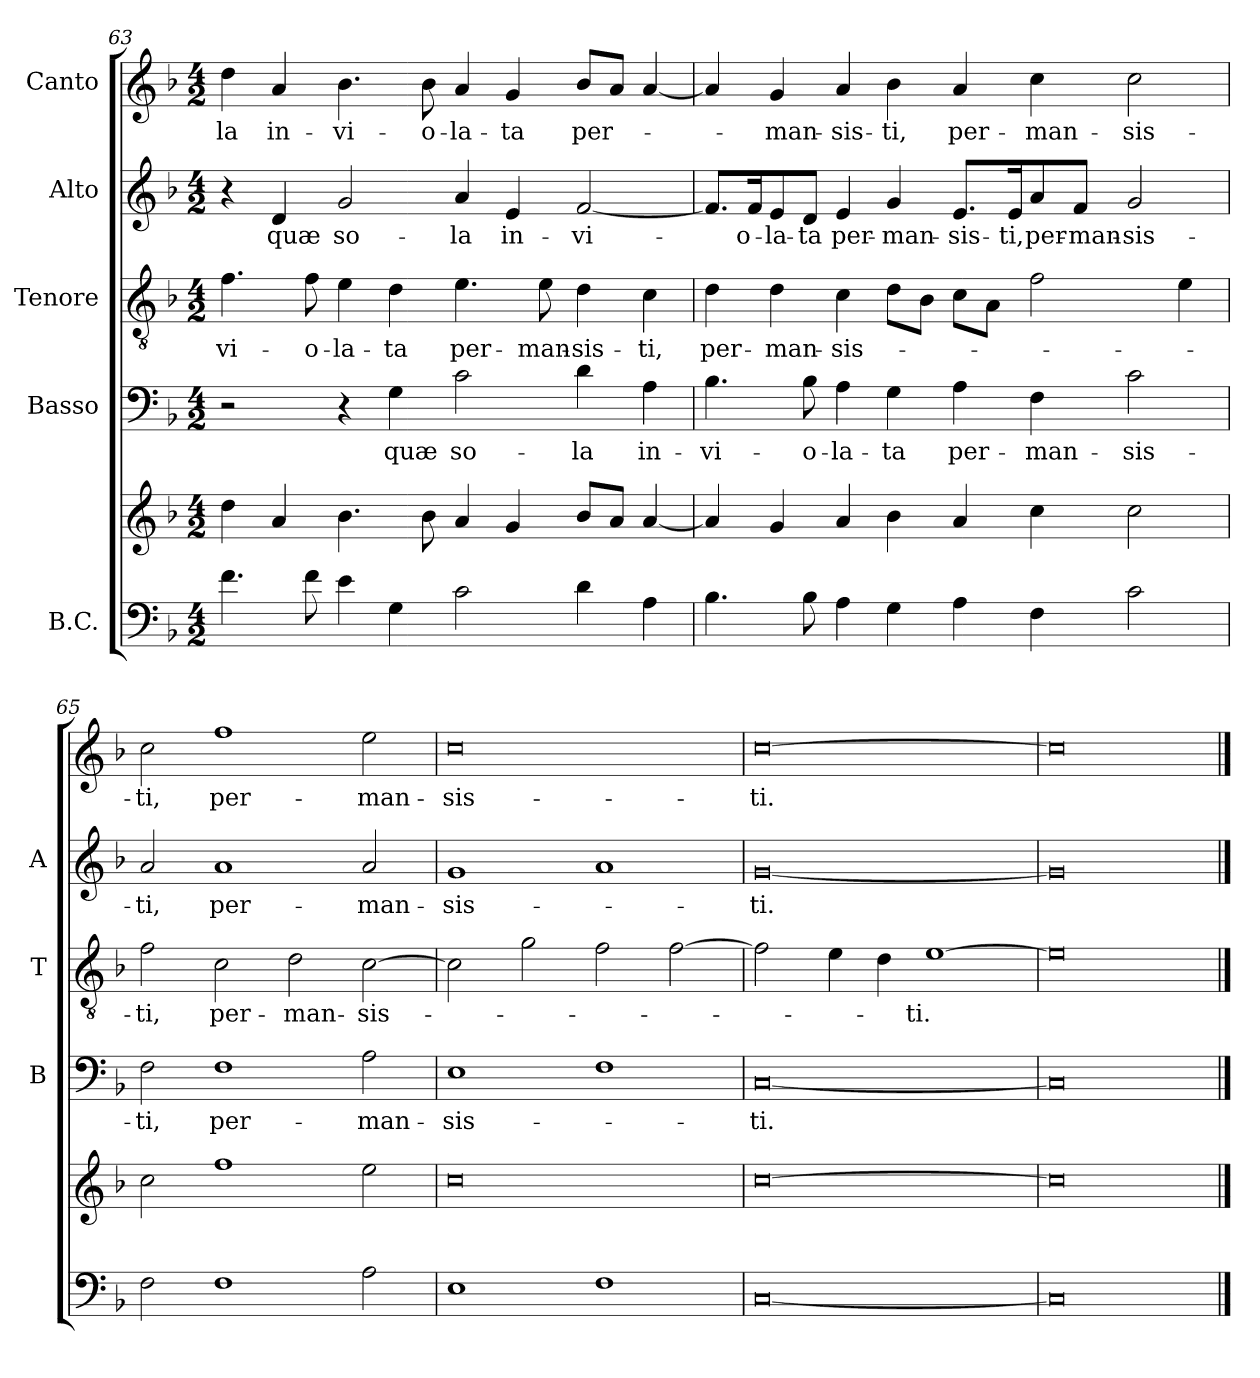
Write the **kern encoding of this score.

**kern	**kern	**kern	**text	**kern	**text	**kern	**text	**kern	**text
*part5	*part5	*part4	*part4	*part3	*part3	*part2	*part2	*part1	*part1
*staff6	*staff5	*staff4	*staff4	*staff3	*staff3	*staff2	*staff2	*staff1	*staff1
*I"B.C.	*	*I"Basso	*	*I"Tenore	*	*I"Alto	*	*I"Canto	*
*	*	*I'B	*	*I'T	*	*I'A	*	*	*
*clefF4	*clefG2	*clefF4	*	*clefGv2	*	*clefG2	*	*clefG2	*
*k[b-]	*k[b-]	*k[b-]	*	*k[b-]	*	*k[b-]	*	*k[b-]	*
*F:	*F:	*F:	*	*F:	*	*F:	*	*F:	*
*M4/2	*M4/2	*M4/2	*	*M4/2	*	*M4/2	*	*M4/2	*
=63	=63	=63	=63	=63	=63	=63	=63	=63	=63
!	!	!	!	!	!LO:LY:b	!	!	!	!LO:LY:b
4.f\	4dd\	2r	.	4.f\	-vi-	4r	.	4dd\	-la
!	!	!	!	!	!	!	!LO:LY:b	!	!LO:LY:b
.	4a/	.	.	.	.	4d/	quæ	4a/	in-
!	!	!	!	!	!LO:LY:b	!	!	!	!
8f\	.	.	.	8f\	-o-	.	.	.	.
!	!	!	!	!	!LO:LY:b	!	!LO:LY:b	!	!LO:LY:b
4e\	4.b-\	4r	.	4e\	-la-	2g/	so-	4.b-\	-vi-
!	!	!	!LO:LY:b	!	!LO:LY:b	!	!	!	!
4G\	.	4G\	quæ	4d\	-ta	.	.	.	.
!	!	!	!	!	!	!	!	!	!LO:LY:b
.	8b-\	.	.	.	.	.	.	8b-\	-o-
!	!	!	!LO:LY:b	!	!LO:LY:b	!	!LO:LY:b	!	!LO:LY:b
2c\	4a/	2c\	so-	4.e\	per-	4a/	-la	4a/	-la-
!	!	!	!	!	!	!	!LO:LY:b	!	!LO:LY:b
.	4g/	.	.	.	.	4e/	in-	4g/	-ta
!	!	!	!	!	!LO:LY:b	!	!	!	!
.	.	.	.	8e\	-man-	.	.	.	.
!	!	!	!LO:LY:b	!	!LO:LY:b	!	!LO:LY:b	!	!LO:LY:b
4d\	8b-/L	4d\	-la	4d\	-sis-	[2f/	-vi-	8b-/L	per-
.	8a/J	.	.	.	.	.	.	8a/J	.
!	!	!	!LO:LY:b	!	!LO:LY:b	!	!	!	!
4A\	[4a/	4A\	in-	4c\	-ti,	.	.	[4a/	.
=64	=64	=64	=64	=64	=64	=64	=64	=64	=64
!	!	!	!LO:LY:b	!	!LO:LY:b	!	!	!	!
4.B-\	4a/]	4.B-\	-vi-	4d\	per-	8.f/L]	.	4a/]	.
!	!	!	!	!	!	!	!LO:LY:b	!	!
.	.	.	.	.	.	16f/K	-o-	.	.
!	!	!	!	!	!LO:LY:b	!	!LO:LY:b	!	!LO:LY:b
.	4g/	.	.	4d\	-man-	8e/	-la-	4g/	-man-
!	!	!	!LO:LY:b	!	!	!	!LO:LY:b	!	!
8B-\	.	8B-\	-o-	.	.	8d/J	-ta	.	.
!	!	!	!LO:LY:b	!	!LO:LY:b	!	!LO:LY:b	!	!LO:LY:b
4A\	4a/	4A\	-la-	4c\	-sis-	4e/	per-	4a/	-sis-
!	!	!	!LO:LY:b	!	!	!	!LO:LY:b	!	!LO:LY:b
4G\	4b-\	4G\	-ta	8d\L	.	4g/	-man-	4b-\	-ti,
.	.	.	.	8B-\J	.	.	.	.	.
!	!	!	!LO:LY:b	!	!	!	!LO:LY:b	!	!LO:LY:b
4A\	4a/	4A\	per-	8c\L	.	8.e/L	-sis-	4a/	per-
.	.	.	.	8A\J	.	.	.	.	.
!	!	!	!	!	!	!	!LO:LY:b	!	!
.	.	.	.	.	.	16e/K	-ti,	.	.
!	!	!	!LO:LY:b	!	!	!	!LO:LY:b	!	!LO:LY:b
4F\	4cc\	4F\	-man-	2f\	.	8a/	per-	4cc\	-man-
!	!	!	!	!	!	!	!LO:LY:b	!	!
.	.	.	.	.	.	8f/J	-man-	.	.
!	!	!	!LO:LY:b	!	!	!	!LO:LY:b	!	!LO:LY:b
2c\	2cc\	2c\	-sis-	.	.	2g/	-sis-	2cc\	-sis-
.	.	.	.	4e\	.	.	.	.	.
!!LO:LB:g=z
=65	=65	=65	=65	=65	=65	=65	=65	=65	=65
!	!	!	!LO:LY:b	!	!LO:LY:b	!	!LO:LY:b	!	!LO:LY:b
2F\	2cc\	2F\	-ti,	2f\	-ti,	2a/	-ti,	2cc\	-ti,
!	!	!	!LO:LY:b	!	!LO:LY:b	!	!LO:LY:b	!	!LO:LY:b
1F	1ff	1F	per-	2c\	per-	1a	per-	1ff	per-
!	!	!	!	!	!LO:LY:b	!	!	!	!
.	.	.	.	2d\	-man-	.	.	.	.
!	!	!	!LO:LY:b	!	!LO:LY:b	!	!LO:LY:b	!	!LO:LY:b
2A\	2ee\	2A\	-man-	[2c\	-sis-	2a/	-man-	2ee\	-man-
=66	=66	=66	=66	=66	=66	=66	=66	=66	=66
!	!	!	!LO:LY:b	!	!	!	!LO:LY:b	!	!LO:LY:b
1E	0cc	1E	-sis-	2c\]	.	1g	-sis-	0cc	-sis-
.	.	.	.	2g\	.	.	.	.	.
1F	.	1F	.	2f\	.	1a	.	.	.
.	.	.	.	[2f\	.	.	.	.	.
=67	=67	=67	=67	=67	=67	=67	=67	=67	=67
!	!	!	!LO:LY:b	!	!	!	!LO:LY:b	!	!LO:LY:b
[0C	[0cc	[0C	-ti.	2f\]	.	[0g	-ti.	[0cc	-ti.
.	.	.	.	4e\	.	.	.	.	.
.	.	.	.	4d\	.	.	.	.	.
!	!	!	!	!	!LO:LY:b	!	!	!	!
.	.	.	.	[1e	-ti.	.	.	.	.
=68	=68	=68	=68	=68	=68	=68	=68	=68	=68
0C]	0cc]	0C]	.	0e]	.	0g]	.	0cc]	.
==	==	==	==	==	==	==	==	==	==
*-	*-	*-	*-	*-	*-	*-	*-	*-	*-
